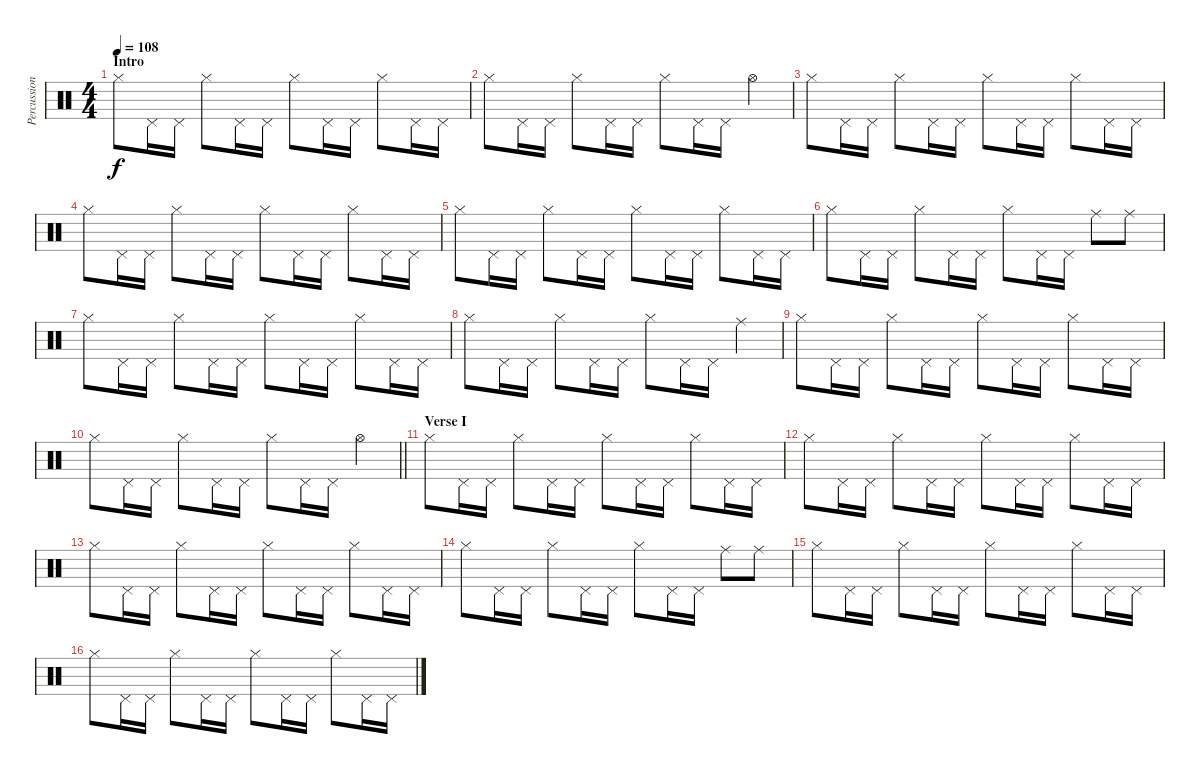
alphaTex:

\track ("Percussion" "Percussion") {instrument percussion}
\staff {score}
\articulation defaults
\ts (4 4)
\section ("" "Intro ")
\tempo 108
\clef neutral
\ks c "Hi-Hat (closed)".8{dy f} "Pedal Hi-Hat (hit)".16 "Pedal Hi-Hat (hit)".16 "Hi-Hat (closed)".8 "Pedal Hi-Hat (hit)".16 "Pedal Hi-Hat (hit)".16 "Hi-Hat (closed)".8 "Pedal Hi-Hat (hit)".16 "Pedal Hi-Hat (hit)".16 "Hi-Hat (closed)".8 "Pedal Hi-Hat (hit)".16 "Pedal Hi-Hat (hit)".16
|
"Hi-Hat (closed)".8 "Pedal Hi-Hat (hit)".16 "Pedal Hi-Hat (hit)".16 "Hi-Hat (closed)".8 "Pedal Hi-Hat (hit)".16 "Pedal Hi-Hat (hit)".16 "Hi-Hat (closed)".8 "Pedal Hi-Hat (hit)".16 "Pedal Hi-Hat (hit)".16 "Hi-Hat (open)".4 |
"Hi-Hat (closed)".8 "Pedal Hi-Hat (hit)".16 "Pedal Hi-Hat (hit)".16 "Hi-Hat (closed)".8 "Pedal Hi-Hat (hit)".16 "Pedal Hi-Hat (hit)".16 "Hi-Hat (closed)".8 "Pedal Hi-Hat (hit)".16 "Pedal Hi-Hat (hit)".16 "Hi-Hat (closed)".8 "Pedal Hi-Hat (hit)".16 "Pedal Hi-Hat (hit)".16 |
"Hi-Hat (closed)".8 "Pedal Hi-Hat (hit)".16 "Pedal Hi-Hat (hit)".16 "Hi-Hat (closed)".8 "Pedal Hi-Hat (hit)".16 "Pedal Hi-Hat (hit)".16 "Hi-Hat (closed)".8 "Pedal Hi-Hat (hit)".16 "Pedal Hi-Hat (hit)".16 "Hi-Hat (closed)".8 "Pedal Hi-Hat (hit)".16 "Pedal Hi-Hat (hit)".16 |
"Hi-Hat (closed)".8 "Pedal Hi-Hat (hit)".16 "Pedal Hi-Hat (hit)".16 "Hi-Hat (closed)".8 "Pedal Hi-Hat (hit)".16 "Pedal Hi-Hat (hit)".16 "Hi-Hat (closed)".8 "Pedal Hi-Hat (hit)".16 "Pedal Hi-Hat (hit)".16 "Hi-Hat (closed)".8 "Pedal Hi-Hat (hit)".16 "Pedal Hi-Hat (hit)".16 |
"Hi-Hat (closed)".8 "Pedal Hi-Hat (hit)".16 "Pedal Hi-Hat (hit)".16 "Hi-Hat (closed)".8 "Pedal Hi-Hat (hit)".16 "Pedal Hi-Hat (hit)".16 "Hi-Hat (closed)".8 "Pedal Hi-Hat (hit)".16 "Pedal Hi-Hat (hit)".16 "Ride (middle)".8 "Ride (middle)".8 |
"Hi-Hat (closed)".8 "Pedal Hi-Hat (hit)".16 "Pedal Hi-Hat (hit)".16 "Hi-Hat (closed)".8 "Pedal Hi-Hat (hit)".16 "Pedal Hi-Hat (hit)".16 "Hi-Hat (closed)".8 "Pedal Hi-Hat (hit)".16 "Pedal Hi-Hat (hit)".16 "Hi-Hat (closed)".8 "Pedal Hi-Hat (hit)".16 "Pedal Hi-Hat (hit)".16 |
"Hi-Hat (closed)".8 "Pedal Hi-Hat (hit)".16 "Pedal Hi-Hat (hit)".16 "Hi-Hat (closed)".8 "Pedal Hi-Hat (hit)".16 "Pedal Hi-Hat (hit)".16 "Hi-Hat (closed)".8 "Pedal Hi-Hat (hit)".16 "Pedal Hi-Hat (hit)".16 "Ride (middle)".4 |
"Hi-Hat (closed)".8 "Pedal Hi-Hat (hit)".16 "Pedal Hi-Hat (hit)".16 "Hi-Hat (closed)".8 "Pedal Hi-Hat (hit)".16 "Pedal Hi-Hat (hit)".16 "Hi-Hat (closed)".8 "Pedal Hi-Hat (hit)".16 "Pedal Hi-Hat (hit)".16 "Hi-Hat (closed)".8 "Pedal Hi-Hat (hit)".16 "Pedal Hi-Hat (hit)".16 |
\barLineRight lightlight "Hi-Hat (closed)".8 "Pedal Hi-Hat (hit)".16 "Pedal Hi-Hat (hit)".16 "Hi-Hat (closed)".8 "Pedal Hi-Hat (hit)".16 "Pedal Hi-Hat (hit)".16 "Hi-Hat (closed)".8 "Pedal Hi-Hat (hit)".16 "Pedal Hi-Hat (hit)".16 "Hi-Hat (open)".4
|
\section ("" "Verse I")
"Hi-Hat (closed)".8 "Pedal Hi-Hat (hit)".16 "Pedal Hi-Hat (hit)".16 "Hi-Hat (closed)".8 "Pedal Hi-Hat (hit)".16 "Pedal Hi-Hat (hit)".16 "Hi-Hat (closed)".8 "Pedal Hi-Hat (hit)".16 "Pedal Hi-Hat (hit)".16 "Hi-Hat (closed)".8 "Pedal Hi-Hat (hit)".16 "Pedal Hi-Hat (hit)".16 |
"Hi-Hat (closed)".8 "Pedal Hi-Hat (hit)".16 "Pedal Hi-Hat (hit)".16 "Hi-Hat (closed)".8 "Pedal Hi-Hat (hit)".16 "Pedal Hi-Hat (hit)".16 "Hi-Hat (closed)".8 "Pedal Hi-Hat (hit)".16 "Pedal Hi-Hat (hit)".16 "Hi-Hat (closed)".8 "Pedal Hi-Hat (hit)".16 "Pedal Hi-Hat (hit)".16 |
"Hi-Hat (closed)".8 "Pedal Hi-Hat (hit)".16 "Pedal Hi-Hat (hit)".16 "Hi-Hat (closed)".8 "Pedal Hi-Hat (hit)".16 "Pedal Hi-Hat (hit)".16 "Hi-Hat (closed)".8 "Pedal Hi-Hat (hit)".16 "Pedal Hi-Hat (hit)".16 "Hi-Hat (closed)".8 "Pedal Hi-Hat (hit)".16 "Pedal Hi-Hat (hit)".16 |
"Hi-Hat (closed)".8 "Pedal Hi-Hat (hit)".16 "Pedal Hi-Hat (hit)".16 "Hi-Hat (closed)".8 "Pedal Hi-Hat (hit)".16 "Pedal Hi-Hat (hit)".16 "Hi-Hat (closed)".8 "Pedal Hi-Hat (hit)".16 "Pedal Hi-Hat (hit)".16 "Ride (middle)".8 "Ride (middle)".8 |
"Hi-Hat (closed)".8 "Pedal Hi-Hat (hit)".16 "Pedal Hi-Hat (hit)".16 "Hi-Hat (closed)".8 "Pedal Hi-Hat (hit)".16 "Pedal Hi-Hat (hit)".16 "Hi-Hat (closed)".8 "Pedal Hi-Hat (hit)".16 "Pedal Hi-Hat (hit)".16 "Hi-Hat (closed)".8 "Pedal Hi-Hat (hit)".16 "Pedal Hi-Hat (hit)".16 |
"Hi-Hat (closed)".8 "Pedal Hi-Hat (hit)".16 "Pedal Hi-Hat (hit)".16 "Hi-Hat (closed)".8 "Pedal Hi-Hat (hit)".16 "Pedal Hi-Hat (hit)".16 "Hi-Hat (closed)".8 "Pedal Hi-Hat (hit)".16 "Pedal Hi-Hat (hit)".16 "Hi-Hat (closed)".8 "Pedal Hi-Hat (hit)".16 "Pedal Hi-Hat (hit)".16
